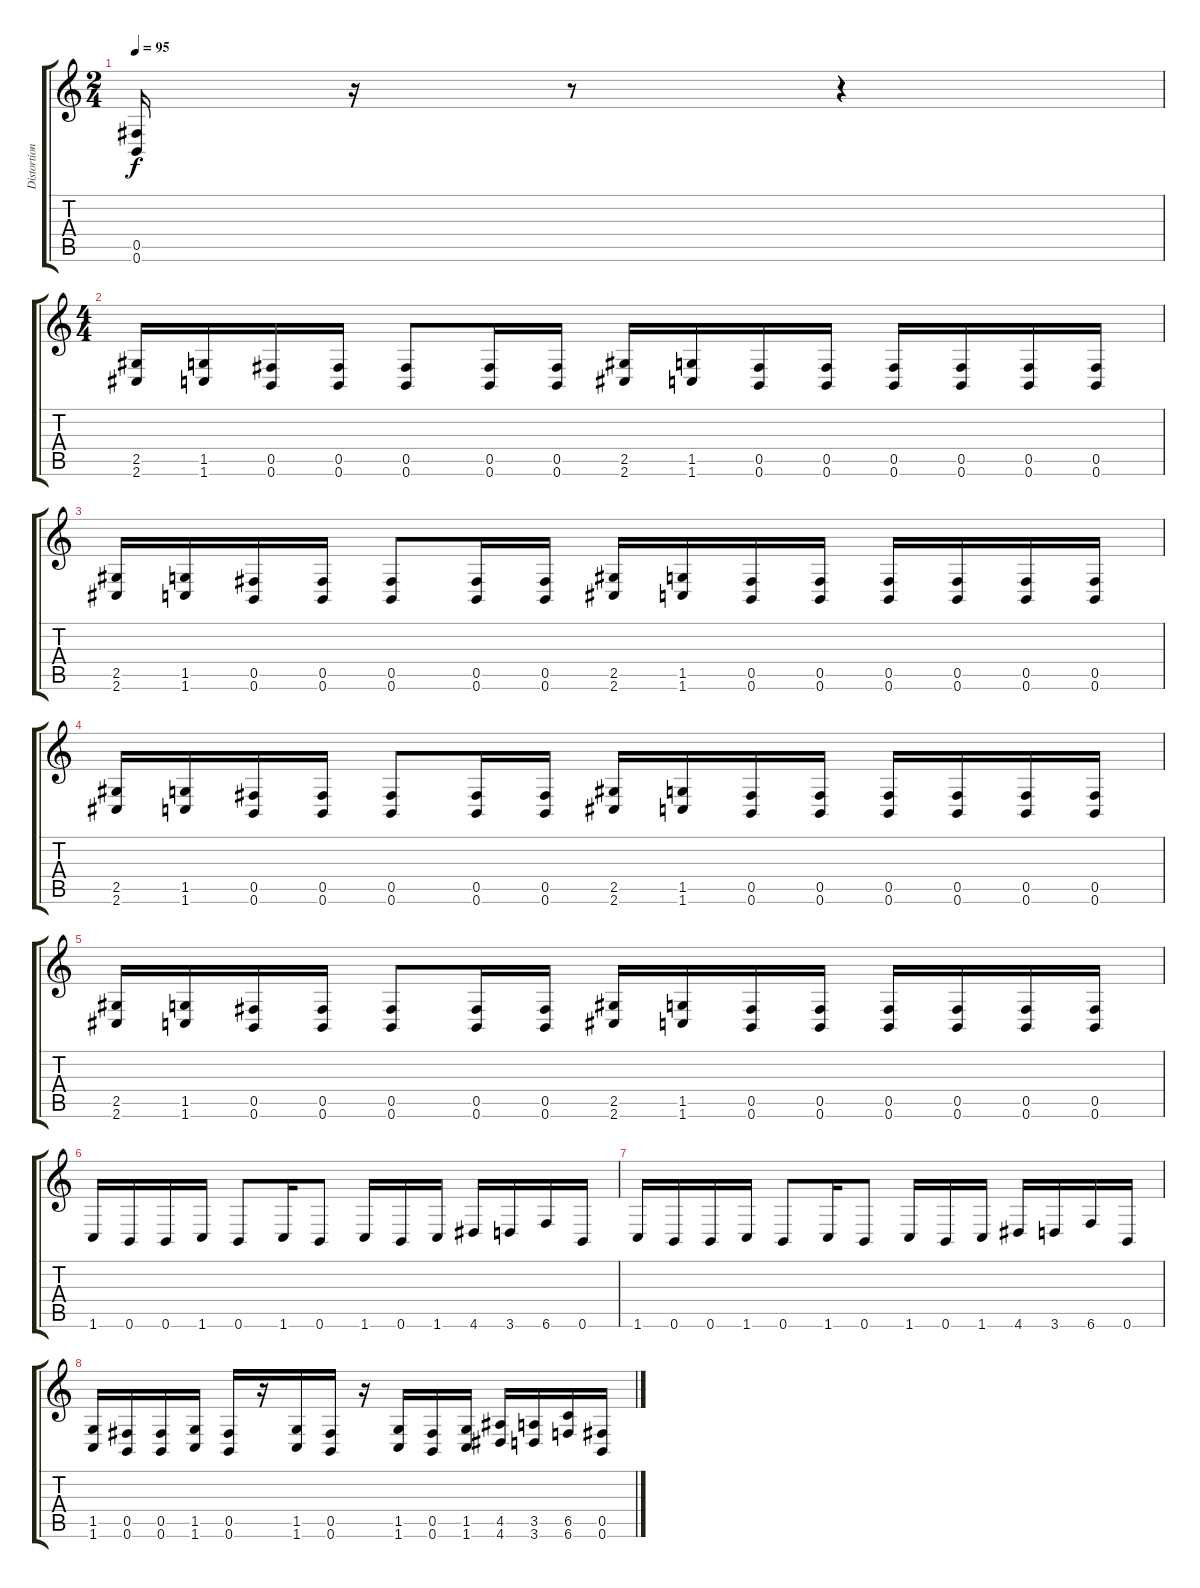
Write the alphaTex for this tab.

\track ("Distortion Guitar" "Distortion") {instrument distortionguitar}
\staff {score tabs}
\tuning (Db4 Ab3 E3 B2 Gb2 B1) {hide}
\ts (2 4)
\tempo 95
\clef g2
\ks c
(0.5 0.6).16{dy f} r.16 r.8 r.4 |
\ts (4 4)
(2.5 2.6).16 (1.5 1.6).16 (0.5 0.6).16 (0.5 0.6).16 (0.5 0.6).8 (0.5 0.6).16 (0.5 0.6).16 (2.5 2.6).16 (1.5 1.6).16 (0.5 0.6).16 (0.5 0.6).16 (0.5 0.6).16 (0.5 0.6).16 (0.5 0.6).16 (0.5 0.6).16 |
(2.5 2.6).16 (1.5 1.6).16 (0.5 0.6).16 (0.5 0.6).16 (0.5 0.6).8 (0.5 0.6).16 (0.5 0.6).16 (2.5 2.6).16 (1.5 1.6).16 (0.5 0.6).16 (0.5 0.6).16 (0.5 0.6).16 (0.5 0.6).16 (0.5 0.6).16 (0.5 0.6).16 |
(2.5 2.6).16 (1.5 1.6).16 (0.5 0.6).16 (0.5 0.6).16 (0.5 0.6).8 (0.5 0.6).16 (0.5 0.6).16 (2.5 2.6).16 (1.5 1.6).16 (0.5 0.6).16 (0.5 0.6).16 (0.5 0.6).16 (0.5 0.6).16 (0.5 0.6).16 (0.5 0.6).16 |
(2.5 2.6).16 (1.5 1.6).16 (0.5 0.6).16 (0.5 0.6).16 (0.5 0.6).8 (0.5 0.6).16 (0.5 0.6).16 (2.5 2.6).16 (1.5 1.6).16 (0.5 0.6).16 (0.5 0.6).16 (0.5 0.6).16 (0.5 0.6).16 (0.5 0.6).16 (0.5 0.6).16 |
1.6.16 0.6.16 0.6.16 1.6.16 0.6.8 1.6.16 0.6.8 1.6.16 0.6.16 1.6.16 4.6.16 3.6.16 6.6.16 0.6.16 |
1.6.16 0.6.16 0.6.16 1.6.16 0.6.8 1.6.16 0.6.8 1.6.16 0.6.16 1.6.16 4.6.16 3.6.16 6.6.16 0.6.16 |
(1.5 1.6).16 (0.5 0.6).16 (0.5 0.6).16 (1.5 1.6).16 (0.5 0.6).16 r.16 (1.5 1.6).16 (0.5 0.6).16 r.16 (1.5 1.6).16 (0.5 0.6).16 (1.5 1.6).16 (4.5 4.6).16 (3.5 3.6).16 (6.5 6.6).16 (0.5 0.6).16
